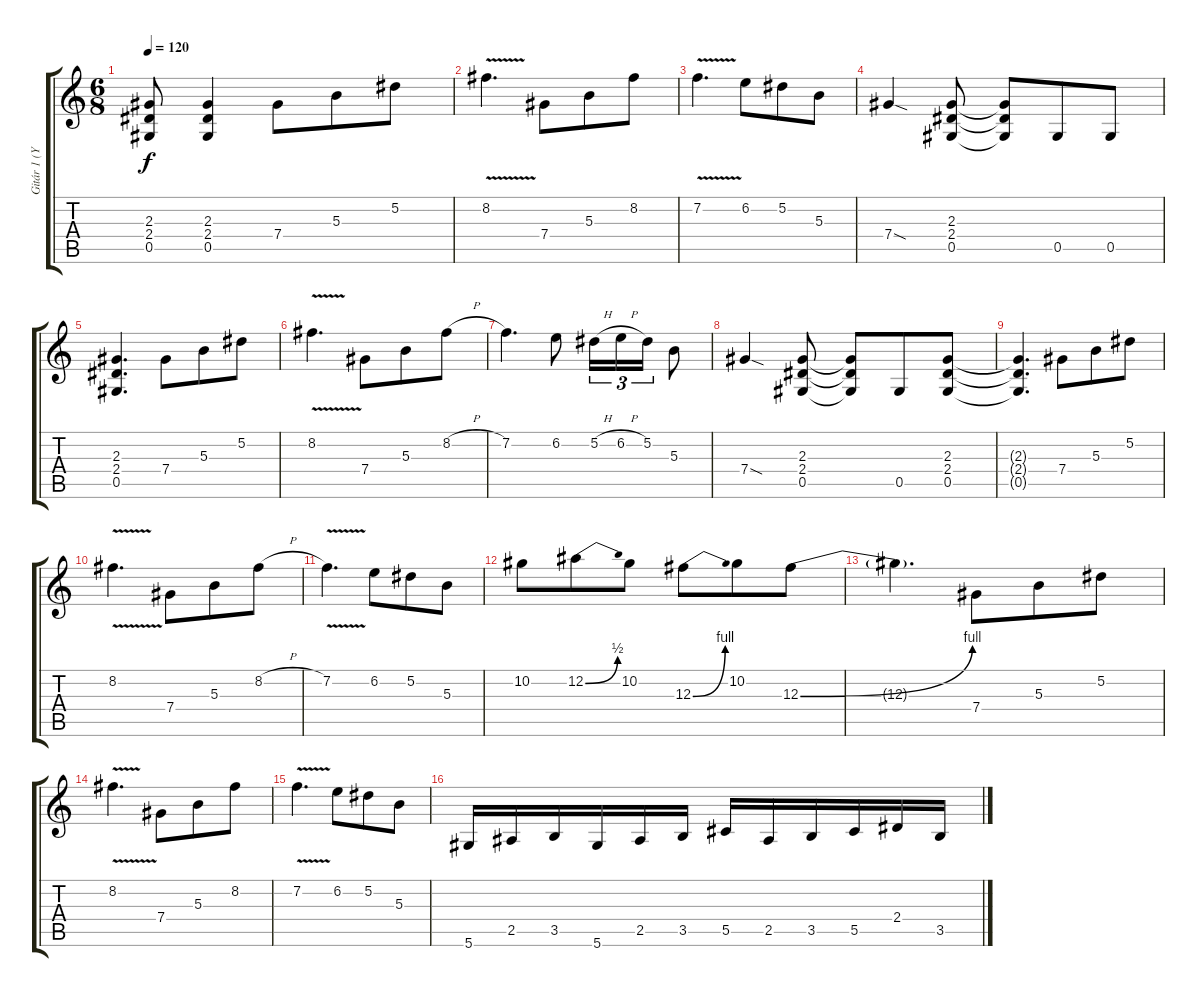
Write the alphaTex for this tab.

\track ("Gitár 1 (Yngwie Malmsteen)" "Gitár 1 (Y") {instrument distortionguitar}
\staff {score tabs}
\tuning (Eb4 Bb3 Gb3 Db3 Ab2 Eb2) {hide}
\ts (6 8)
\tempo 120
\clef g2
\ks c
(2.3{t} 2.4{t} 0.5{t}).8{dy f} (2.3 2.4 0.5).4 7.4.8 5.3.8 5.2.8 |
8.2{v}.4{d} 7.4.8 5.3.8 8.2.8 |
7.2{v}.4{d} 6.2.8 5.2.8 5.3.8 |
7.4{sod}.4 (2.3 2.4 0.5).8 (2.3{t} 2.4{t} 0.5{t}).8 0.5.8 0.5.8 |
(2.3 2.4 0.5).4{d} 7.4.8 5.3.8 5.2.8 |
8.2{v}.4{d} 7.4.8 5.3.8 8.2{h}.8 |
7.2.4{d} 6.2.8 5.2{h}.16{tu (3 2)} 6.2{h}.16{tu (3 2)} 5.2.16{tu (3 2)} 5.3.8 |
7.4{sod}.4 (2.3 2.4 0.5).8 (2.3{t} 2.4{t} 0.5{t}).8 0.5.8 (2.3 2.4 0.5).8 |
(2.3{t} 2.4{t} 0.5{t}).4{d} 7.4.8 5.3.8 5.2.8 |
8.2{v}.4{d} 7.4.8 5.3.8 8.2{h}.8 |
7.2{v}.4{d} 6.2.8 5.2.8 5.3.8 |
10.2.8 12.2{be (bend 0 0 60 2)}.8 10.2.8 12.3{be (bend 0 0 60 4)}.8 10.2.8 12.3{be (bend 0 0 60 4)}.8 |
12.3{t}.4{d} 7.4.8 5.3.8 5.2.8 |
8.2{v}.4{d} 7.4.8 5.3.8 8.2.8 |
7.2{v}.4{d} 6.2.8 5.2.8 5.3.8 |
5.6.16 2.5.16 3.5.16 5.6.16 2.5.16 3.5.16 5.5.16 2.5.16 3.5.16 5.5.16 2.4.16 3.5.16
